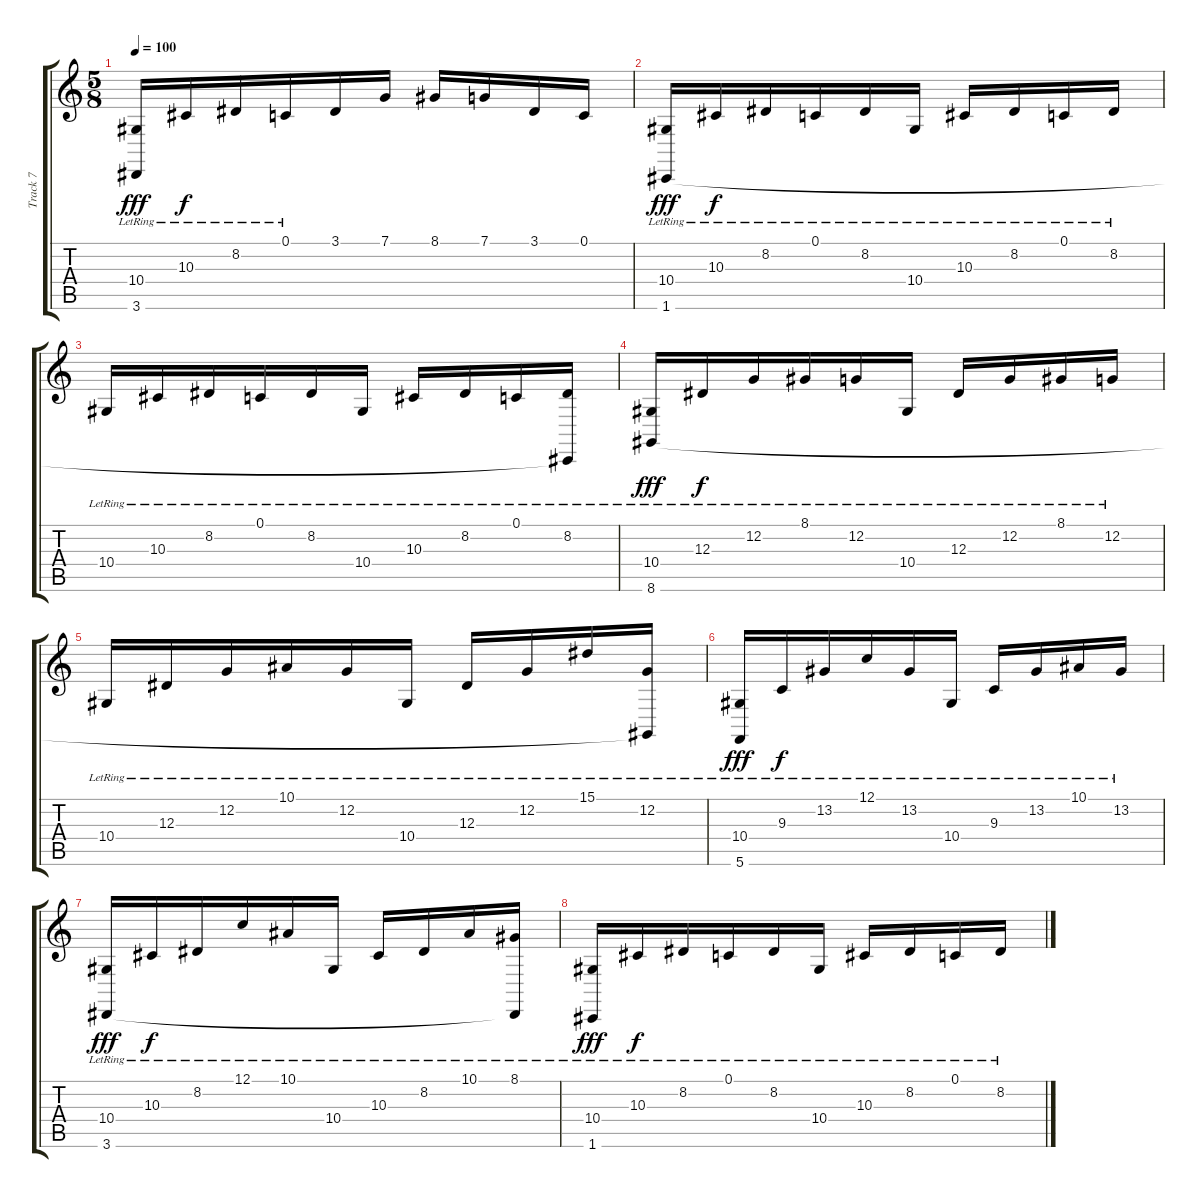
\track ("Track 7" "Track 7") {instrument acousticgrandpiano}
\staff {score tabs}
\tuning (C4 G3 Eb3 Bb2 F2 C2) {hide}
\ts (5 8)
\tempo 100
\clef g2
\ks c
(10.4{lr} 3.6{lr}).16{dy fff} 10.3{lr}.16{dy f} 8.2{lr}.16 0.1{lr}.16 3.1.16 7.1.16 8.1.16 7.1.16 3.1.16 0.1.16 |
(10.4{lr} 1.6{lr}).16{dy fff} 10.3{lr}.16{dy f} 8.2{lr}.16 0.1{lr}.16 8.2{lr}.16 10.4{lr}.16 10.3{lr}.16 8.2{lr}.16 0.1{lr}.16 8.2{lr}.16 |
10.4{lr}.16 10.3{lr}.16 8.2{lr}.16 0.1{lr}.16 8.2{lr}.16 10.4{lr}.16 10.3{lr}.16 8.2{lr}.16 0.1{lr}.16 (8.2{lr} 1.6{t}).16 |
(10.4{lr} 8.6{lr}).16{dy fff} 12.3{lr}.16{dy f} 12.2{lr}.16 8.1{lr}.16 12.2{lr}.16 10.4{lr}.16 12.3{lr}.16 12.2{lr}.16 8.1{lr}.16 12.2{lr}.16 |
10.4{lr}.16 12.3{lr}.16 12.2{lr}.16 10.1{lr}.16 12.2{lr}.16 10.4{lr}.16 12.3{lr}.16 12.2{lr}.16 15.1{lr}.16 (12.2{lr} 8.6{t}).16 |
(10.4{lr} 5.6{lr}).16{dy fff} 9.3{lr}.16{dy f} 13.2{lr}.16 12.1{lr}.16 13.2{lr}.16 10.4{lr}.16 9.3{lr}.16 13.2{lr}.16 10.1{lr}.16 13.2{lr}.16 |
(10.4{lr} 3.6{lr}).16{dy fff} 10.3{lr}.16{dy f} 8.2{lr}.16 12.1{lr}.16 10.1{lr}.16 10.4{lr}.16 10.3{lr}.16 8.2{lr}.16 10.1{lr}.16 (8.1{lr} 3.6{t}).16 |
(10.4{lr} 1.6{lr}).16{dy fff} 10.3{lr}.16{dy f} 8.2{lr}.16 0.1{lr}.16 8.2{lr}.16 10.4{lr}.16 10.3{lr}.16 8.2{lr}.16 0.1{lr}.16 8.2{lr}.16
